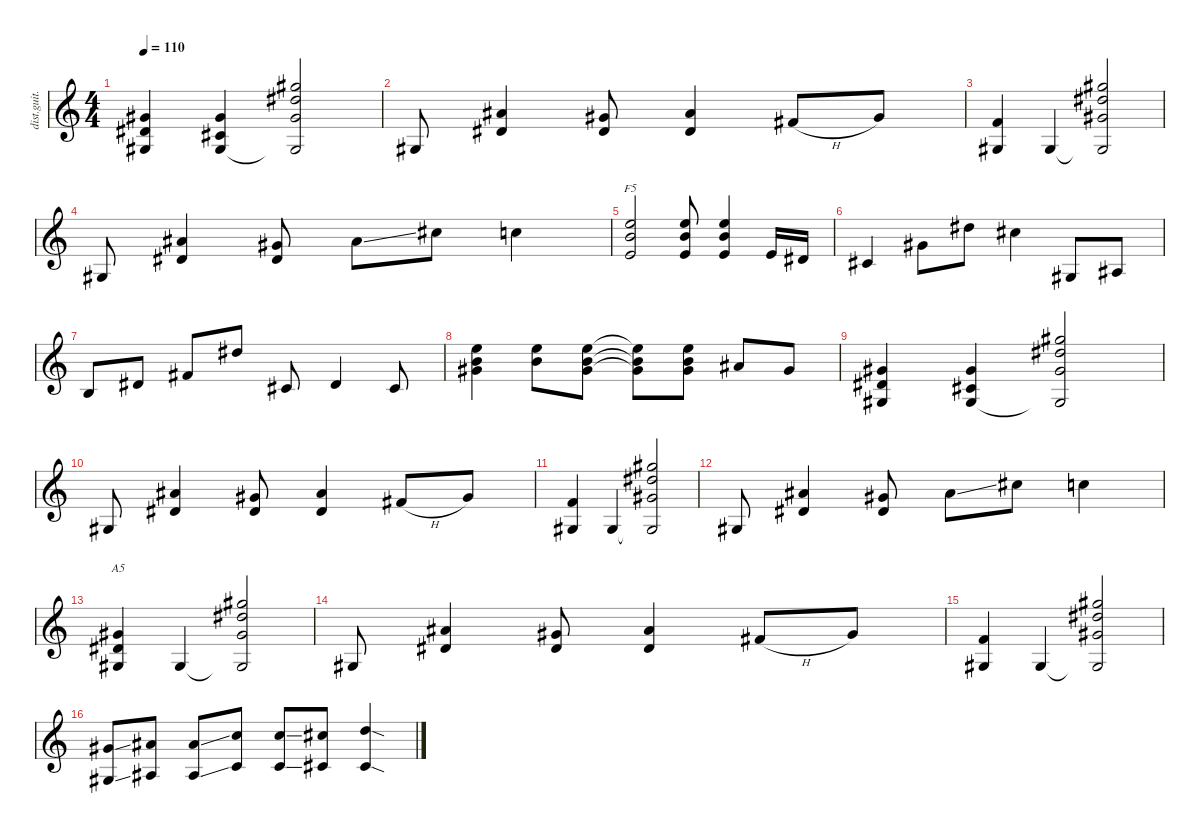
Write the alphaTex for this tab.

\defaultSystemsLayout 4
\hideDynamics
\bracketExtendMode nobrackets
\otherSystemsTrackNameOrientation horizontal
\track ("E.Guitar I" "dist.guit.") {instrument distortionguitar}
\staff {score}
\tuning (Eb4 Bb3 Gb3 Db3 Ab2 Eb2)
\chord ("F5" x x 10 10 8 x) {firstfret 8 showdiagram false showfingering false}
\chord ("A5" x x 2 2 0 x) {showdiagram false showfingering false barre 2}
\ts (4 4)
\tempo 110
\clef g2
\ks aminor
(0.5{acc #} 2.4{acc #} 2.3{acc #}).4{dy f beam Up} (0.5{acc #} 0.4{acc #} 2.3{acc #}).4{beam Up} (5.1{acc #} 5.2{acc #} 2.3{acc #} 0.5{t acc #}).2{beam Up} |
0.5{acc #}.8{beam Up} (2.4{acc #} 4.3{acc #}).4{beam Up} (2.3{acc #} 2.4{acc #}).8{beam Up} (2.4{acc #} 4.3{acc #}).4{beam Up} 0.3{h acc #}.8{beam Up} 2.3{acc #}.8{beam Up} |
(0.5{acc #} 4.4).4{beam Up} 0.5{acc #}.4{beam Up} (5.1{acc #} 5.2{acc #} 2.3{acc #} 0.5{t acc #}).2{beam Up} |
0.5{acc #}.8{beam Up} (2.4{acc #} 4.3{acc #}).4{beam Up} (2.3{acc #} 2.4{acc #}).8{beam Up} 4.3{ss acc #}.8{beam Down} 7.3{acc #}.8{beam Down} 6.3.4{beam Down} |
(8.5 10.4 10.3).2{ch "F5" dy mf beam Up} (8.5 10.4 10.3).8{beam Up} (8.5 10.4 10.3).4{beam Up} 8.5.16{beam Up} 7.5{acc #}.16{beam Up} |
0.4{acc #}.4{beam Up} 2.3{acc #}.8{beam Down} 0.1{acc #}.8{beam Down} 3.2{acc #}.4{beam Down} 0.5{acc #}.8{beam Up} 2.5{acc #}.8{beam Up} |
3.5.8{beam Up} 2.4{acc #}.8{beam Up} 0.3{acc #}.8{beam Up} 0.1{acc #}.8{beam Up} 0.4{acc #}.8{beam Up} 2.4{acc #}.4{beam Up} 0.4{acc #}.8{beam Up} |
(1.1 1.2 2.3{acc #}).4{dy f beam Down} (1.1 1.2).8{beam Down} (1.1 1.2 2.3{acc #}).8{beam Down} (2.3{t acc #} 1.2{t} 1.1{t}).8{beam Down} (1.1 1.2 2.3{acc #}).8{beam Down} 4.3{acc #}.8{beam Up} 2.3{acc #}.8{beam Up} |
(0.5{acc #} 2.4{acc #} 2.3{acc #}).4{beam Up} (0.5{acc #} 0.4{acc #} 2.3{acc #}).4{beam Up} (5.1{acc #} 5.2{acc #} 2.3{acc #} 0.5{t acc #}).2{beam Up} |
0.5{acc #}.8{beam Up} (2.4{acc #} 4.3{acc #}).4{beam Up} (2.3{acc #} 2.4{acc #}).8{beam Up} (2.4{acc #} 4.3{acc #}).4{beam Up} 0.3{h acc #}.8{beam Up} 2.3{acc #}.8{beam Up} |
(0.5{acc #} 4.4).4{beam Up} 0.5{acc #}.4{beam Up} (5.1{acc #} 5.2{acc #} 2.3{acc #} 0.5{t acc #}).2{beam Up} |
0.5{acc #}.8{beam Up} (2.4{acc #} 4.3{acc #}).4{beam Up} (2.3{acc #} 2.4{acc #}).8{beam Up} 4.3{ss acc #}.8{beam Down} 7.3{acc #}.8{beam Down} 6.3.4{beam Down} |
(0.5{acc #} 2.4{acc #} 2.3{acc #}).4{ch "A5" beam Up} 0.5{acc #}.4{beam Up} (5.1{acc #} 5.2{acc #} 2.3{acc #} 0.5{t acc #}).2{beam Up} |
0.5{acc #}.8{beam Up} (2.4{acc #} 4.3{acc #}).4{beam Up} (2.3{acc #} 2.4{acc #}).8{beam Up} (2.4{acc #} 4.3{acc #}).4{beam Up} 0.3{h acc #}.8{beam Up} 2.3{acc #}.8{beam Up} |
(0.5{acc #} 4.4).4{beam Up} 0.5{acc #}.4{beam Up} (5.1{acc #} 5.2{acc #} 2.3{acc #} 0.5{t acc #}).2{beam Up} |
(5.6{ss acc #} 7.4{ss acc #}).8{beam Up} (7.6{acc #} 9.4{acc #}).8{beam Up} (7.6{ss acc #} 9.4{ss acc #}).8{beam Up} (9.6 11.4).8{beam Up} (9.6{ss} 11.4{ss}).8{beam Up} (10.6{acc #} 12.4{acc #}).8{beam Up} (10.6{sod acc #} 13.4{sod}).4{beam Up}
